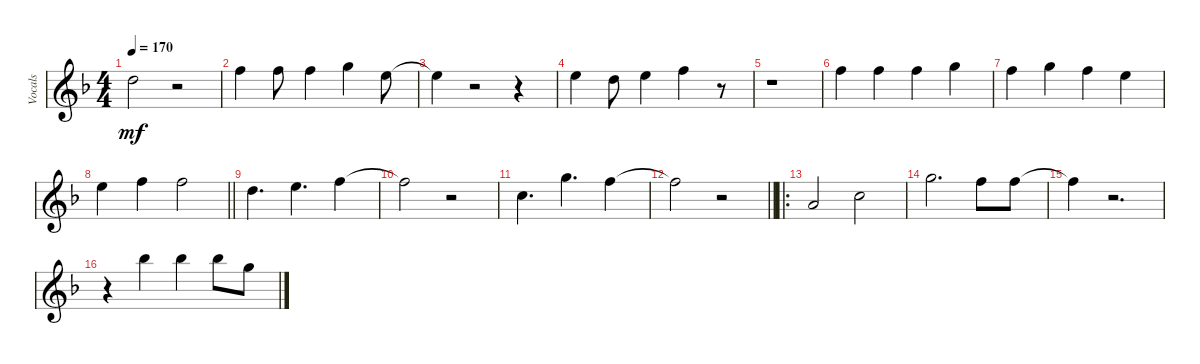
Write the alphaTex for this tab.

\track ("Vocals" "Vocals") {instrument flute}
\staff {score}
\tuning (E4 B3 G3 D3 A2 E2 B1) {hide}
\ts (4 4)
\tempo 170
\clef g2
\ks f
10.1{t}.2{dy mf} r.2 |
13.1.4 13.1.8 13.1.4 15.1.4 12.1.8 |
12.1{t}.4 r.2 r.4 |
12.1.4 10.1.8 12.1.4 13.1.4 r.8 |
r.1 |
13.1.4 13.1.4 13.1.4 15.1.4 |
13.1.4 15.1.4 13.1.4 12.1.4 |
\barLineRight lightlight
12.1.4 13.1.4 13.1.2 |
10.1.4{d} 12.1.4{d} 13.1.4 |
13.1{t}.2 r.2 |
8.1.4{d} 15.1.4{d} 13.1.4 |
\barLineRight lightlight
13.1{t}.2 r.2 |
\ro
5.1.2 8.1.2 |
15.1.2{d} 13.1.8 13.1.8 |
13.1{t}.4 r.2{d} |
r.4 18.1.4 18.1.4 18.1.8 15.1.8
